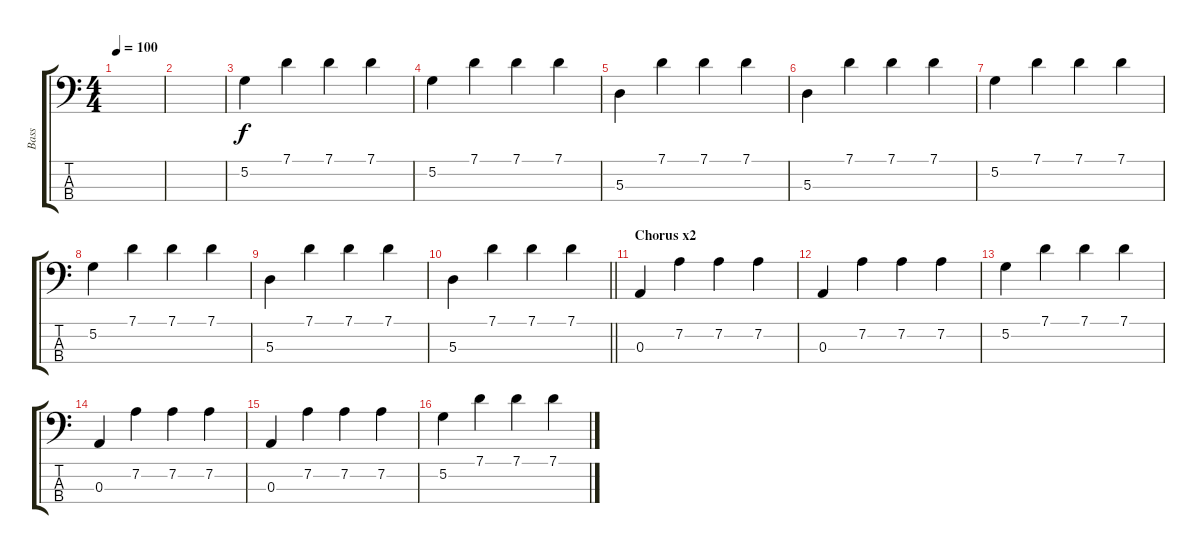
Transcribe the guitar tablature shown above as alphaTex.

\track ("Bass" "Bass") {instrument electricbassfinger}
\staff {score tabs}
\tuning (G2 D2 A1 E1) {hide}
\ts (4 4)
\tempo 100
\clef f4
\ks c
|
|
5.2.4 7.1.4 7.1.4 7.1.4 |
5.2.4 7.1.4 7.1.4 7.1.4 |
5.3.4 7.1.4 7.1.4 7.1.4 |
5.3.4 7.1.4 7.1.4 7.1.4 |
5.2.4 7.1.4 7.1.4 7.1.4 |
5.2.4 7.1.4 7.1.4 7.1.4 |
5.3.4 7.1.4 7.1.4 7.1.4 |
\barLineRight lightlight
5.3.4 7.1.4 7.1.4 7.1.4 |
\section ("" "Chorus x2")
0.3.4 7.2.4 7.2.4 7.2.4 |
0.3.4 7.2.4 7.2.4 7.2.4 |
5.2.4 7.1.4 7.1.4 7.1.4 |
0.3.4 7.2.4 7.2.4 7.2.4 |
0.3.4 7.2.4 7.2.4 7.2.4 |
5.2.4 7.1.4 7.1.4 7.1.4
